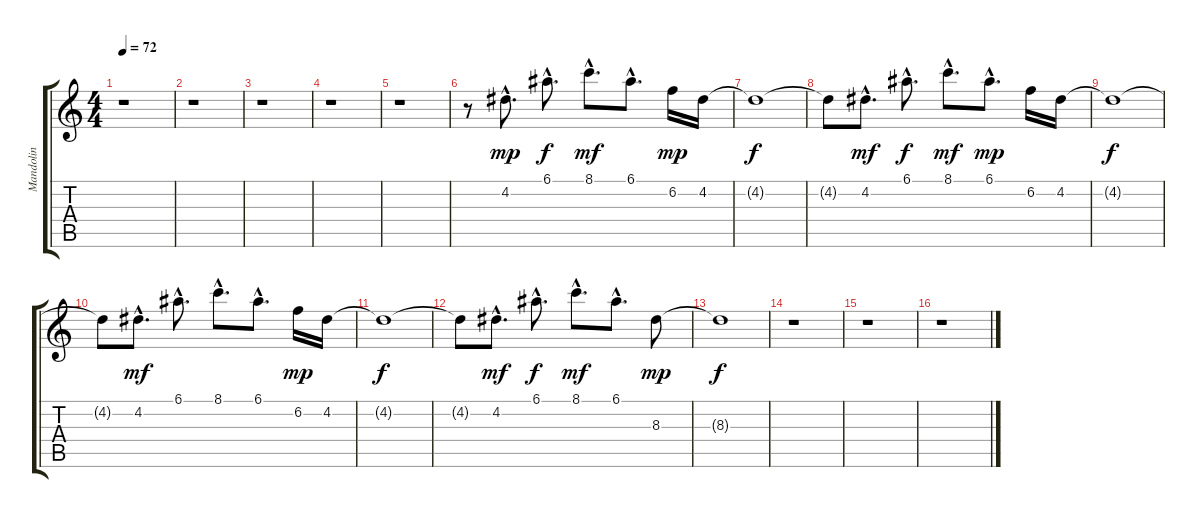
\track ("Mandolin" "Mandolin") {instrument acousticguitarsteel}
\staff {score tabs}
\tuning (E4 B3 G3 D3 A2 E2) {hide}
\ts (4 4)
\tempo 72
\clef g2
\ks c
r.1{dy f} |
r.1 |
r.1 |
r.1 |
r.1 |
r.8 4.2{hac}.8{d dy mp} 6.1{hac}.8{d dy f} 8.1{hac}.8{d dy mf} 6.1{hac}.8{d} 6.2.16{dy mp} 4.2.16 |
4.2{t}.1{dy f} |
4.2{t}.8 4.2{hac}.8{d dy mf} 6.1{hac}.8{d dy f} 8.1{hac}.8{d dy mf} 6.1{hac}.8{d dy mp} 6.2.16 4.2.16 |
4.2{t}.1{dy f} |
4.2{t}.8 4.2{hac}.8{d dy mf} 6.1{hac}.8{d} 8.1{hac}.8{d} 6.1{hac}.8{d} 6.2.16{dy mp} 4.2.16 |
4.2{t}.1{dy f} |
4.2{t}.8 4.2{hac}.8{d dy mf} 6.1{hac}.8{d dy f} 8.1{hac}.8{d dy mf} 6.1{hac}.8{d} 8.3.8{dy mp} |
8.3{t}.1{dy f} |
r.1 |
r.1 |
r.1
